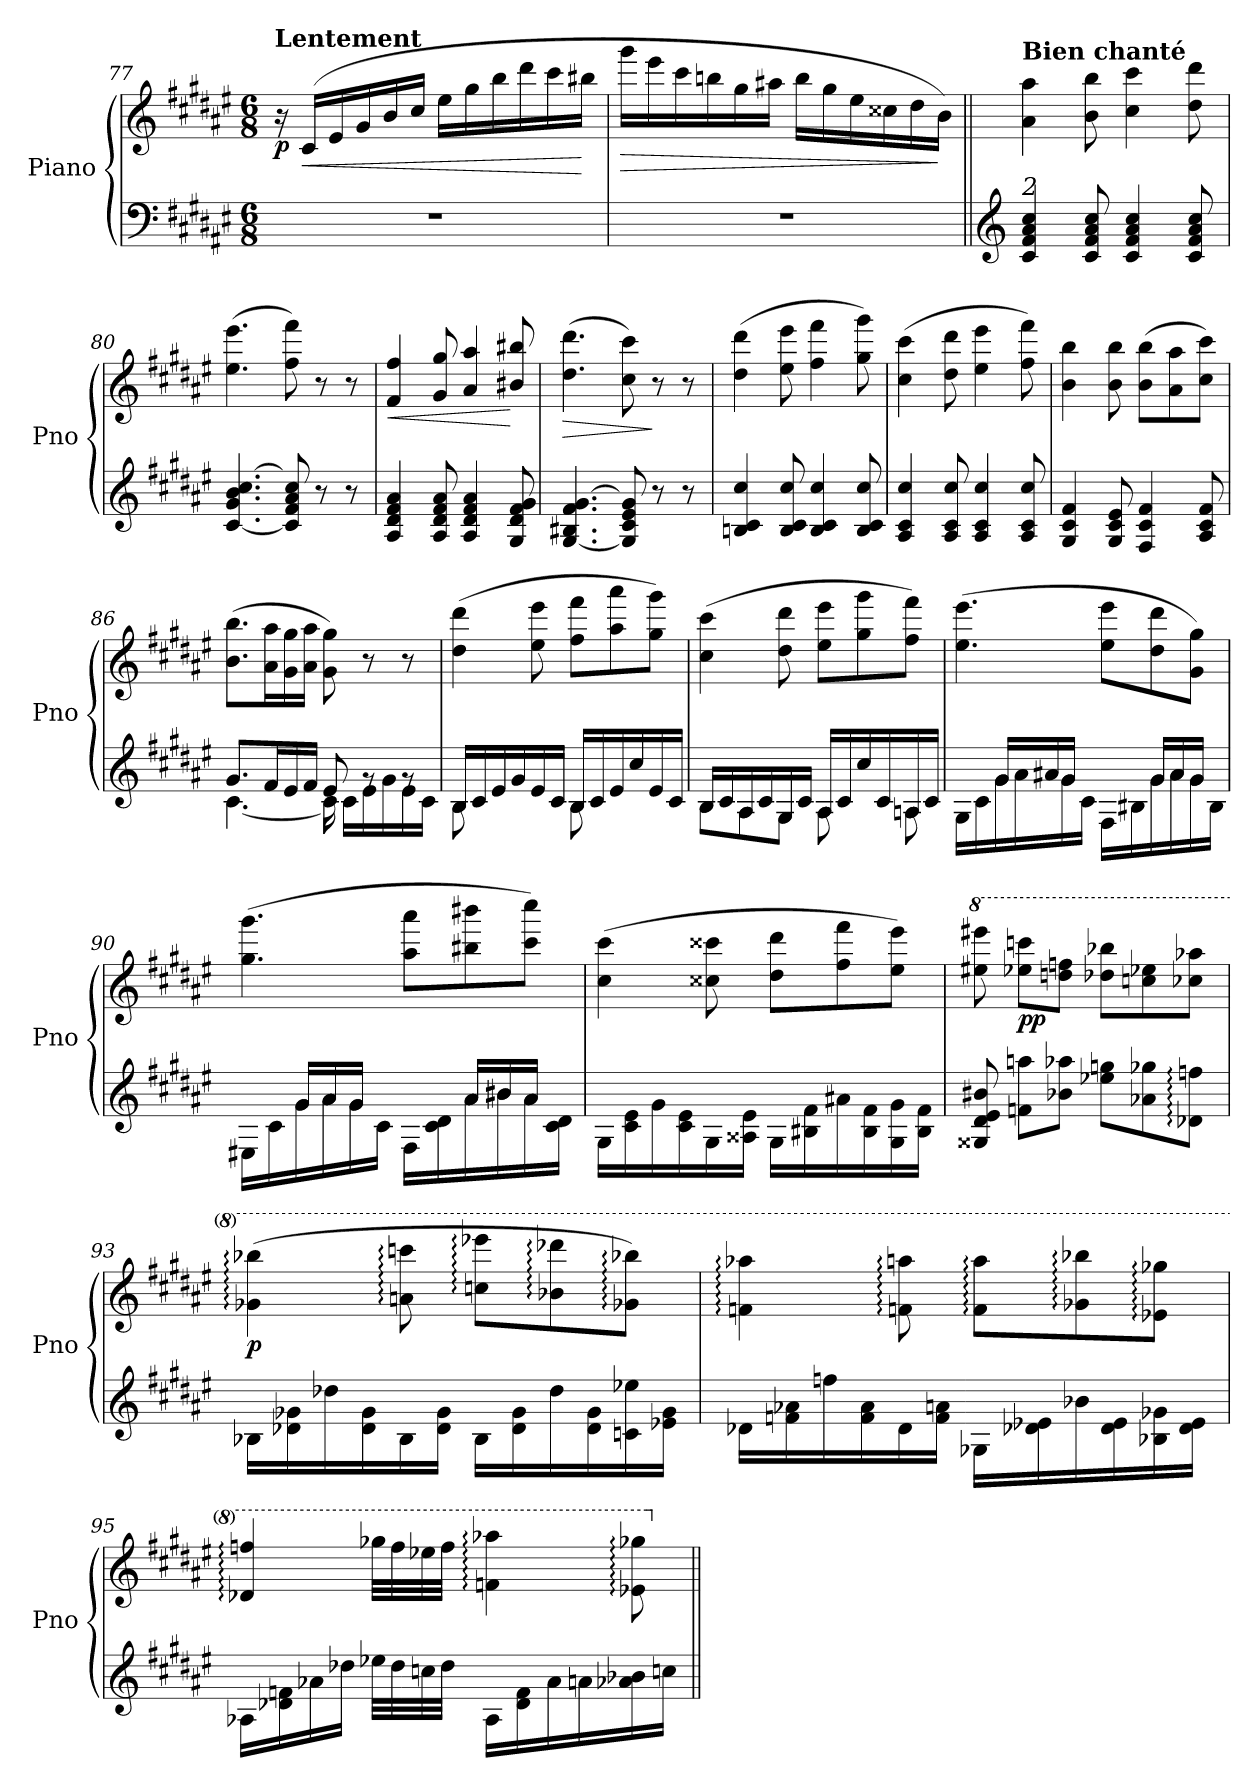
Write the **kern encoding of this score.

**kern	**kern	**dynam
*part1	*part1	*part1
*staff2	*staff1	*staff1/2
*I"Piano	*	*
*I'Pno	*	*
*clefF4	*clefG2	*
*k[f#c#g#d#a#e#]	*k[f#c#g#d#a#e#]	*
*M6/8	*M6/8	*
*MM44	*MM44	*
=77	=77	=77
!	!LO:TX:a:B:t=Lentement	!
!	!	!LO:DY:b
2.r	16r	p
!	!	!LO:HP:b
.	(16c#/LL	<
.	16e#/	.
.	16g#/	.
.	16b/	.
.	16cc#/JJ	.
.	16ee#\LL	.
.	16gg#\	.
.	16bb\	.
.	16ddd#\	.
.	16ccc#\	.
.	16bb#X\JJ	[
=78	=78	=78
!	!	!LO:HP:b
2.r	16ggg#\LL	>
.	16eee#\	.
.	16ccc#\	.
.	16bbn\	.
.	16gg#\	.
.	16aa#X\JJ	.
.	16bb\LL	.
.	16gg#\	.
.	16ee#\	.
.	16cc##X\	.
.	16dd#\	.
.	16b\JJ)	]
!!LO:LB:g=z
=79||	=79||	=79||
*clefG2	*	*
!	!LO:TX:a:B:t=Bien chanté	!
!LO:TX:a:i:t=2	!	!
!	!	!LO:DY:b
4c#/ 4f#/ 4a#/ 4cc#/	4a#\ 4aa#\	other-dynamics
8c#/ 8f#/ 8a#/ 8cc#/	8b\ 8bb\	.
4c#/ 4f#/ 4a#/ 4cc#/	4cc#\ 4ccc#\	.
8c#/ 8f#/ 8a#/ 8cc#/	8dd#\ 8ddd#\	.
=80	=80	=80
[4.c#/ 4.g#/ 4.b/ [4.cc#/	(4.ee#\ 4.eee#\	.
8c#/] 8f#/ 8a#/ 8cc#/]	8ff#\ 8fff#\)	.
8r	8r	.
8r	8r	.
=81	=81	=81
!	!	!LO:HP:b
4A#/ 4d#/ 4f#/ 4a#/	4f#/ 4ff#/	<
8A#/ 8d#/ 8f#/ 8a#/	8g#/ 8gg#/	.
4A#/ 4d#/ 4f#/ 4a#/	4a#/ 4aa#/	.
8G#/ 8d#/ 8f#/ 8g#/	8b#X/ 8bb#X/	[
=82	=82	=82
!	!	!LO:HP:b
[4.G#/ 4.B#X/ 4.f#/ [4.g#/	(4.dd#\ 4.ddd#\	>
8G#/] 8c#/ 8e#/ 8g#/]	8cc#\ 8ccc#\)	.
8r	8r	]
8r	8r	.
=83	=83	=83
4Bn/ 4c#/ 4cc#/	(4dd#\ 4ddd#\	.
8B/ 8c#/ 8cc#/	8ee#\ 8eee#\	.
4B/ 4c#/ 4cc#/	4ff#\ 4fff#\	.
8B/ 8c#/ 8cc#/	8gg#\ 8ggg#\)	.
=84	=84	=84
4A#/ 4c#/ 4cc#/	(4cc#\ 4ccc#\	.
8A#/ 8c#/ 8cc#/	8dd#\ 8ddd#\	.
4A#/ 4c#/ 4cc#/	4ee#\ 4eee#\	.
8A#/ 8c#/ 8cc#/	8ff#\ 8fff#\)	.
!!LO:PB:g=z
=85	=85	=85
4G#/ 4c#/ 4f#/	4b\ 4bb\	.
8G#/ 8c#/ 8e#/	8b\ 8bb\	.
4F#/ 4c#/ 4f#/	(8b\ 8bb\L	.
.	8a#\ 8aa#\	.
8A#/ 8c#/ 8f#/	8cc#\ 8ccc#\J)	.
=86	=86	=86
*^	*	*
8.g#/L	[4.c#\	(8.b\ 8.bb\L	.
16f#/L	.	16a#\ 16aa#\L	.
16e#/	.	16g#\ 16gg#\	.
16f#/JJ	.	16a#\ 16aa#\JJ	.
8e#/	16c#\]	8g#\ 8gg#\)	.
.	16c#\LL	.	.
8rg	16e#\	8r	.
.	16g#\	.	.
8rg	16e#\	8r	.
.	16c#\JJ	.	.
=87	=87	=87	=87
16B/LL	8B\	(4dd#\ 4ddd#\	.
16c#/	.	.	.
16e#/	4ryy	.	.
16g#/	.	.	.
16e#/	.	8ee#\ 8eee#\	.
16c#/JJ	.	.	.
16B/LL	8B\	8ff#\ 8fff#\L	.
16c#/	.	.	.
16e#/	4ryy	8aa#\ 8aaa#\	.
16cc#/	.	.	.
16e#/	.	8gg#\ 8ggg#\J)	.
16c#/JJ	.	.	.
=88	=88	=88	=88
16B/LL	8B\L	(4cc#\ 4ccc#\	.
16c#/	.	.	.
16A#/	8A#\	.	.
16c#/	.	.	.
16G#/	8G#\J	8dd#\ 8ddd#\	.
16c#/JJ	.	.	.
16A#/LL	8A#\	8ee#\ 8eee#\L	.
16c#/	.	.	.
16cc#/	8ryy	8gg#\ 8ggg#\	.
16c#/	.	.	.
16An/	8A\	8ff#\ 8fff#\J)	.
16c#/JJ	.	.	.
!!LO:LB:g=z
=89	=89	=89	=89
16G#\LL	8ryy	(4.ee#\ 4.eee#\	.
16c#\	.	.	.
16g#\	16g#/LL	.	.
16a#\	16a#X/	.	.
16g#\	16g#/JJ	.	.
16c#\JJ	8.ryy	.	.
16F#\LL	.	8ee#\ 8eee#\L	.
16B#X\	.	.	.
16g#\	16g#/LL	8dd#\ 8ddd#\	.
16a#\	16a#/	.	.
16g#\	16g#/JJ	8g#\ 8gg#\J)	.
16B#\JJ	16ryy	.	.
=90	=90	=90	=90
16E#X\LL	8ryy	(4.gg#\ 4.ggg#\	.
16c#\	.	.	.
16g#\	16g#/LL	.	.
16a#\	16a#/	.	.
16g#\	16g#/JJ	.	.
16c#\JJ	8.ryy	.	.
16F#\LL	.	8aa#\ 8aaa#\L	.
16c#\ 16d#\	.	.	.
16a#\	16a#/LL	8bb#X\ 8bbb#X\	.
16b#X\	16b#/	.	.
16a#\	16a#/JJ	8ccc#\ 8cccc#\J)	.
16c#\ 16d#\JJ	16ryy	.	.
*v	*v	*	*
=91	=91	=91
16G#\LL	(4cc#\ 4ccc#\	.
16c#\ 16e#\	.	.
16g#\	.	.
16c#\ 16e#\	.	.
16G#\	8cc##X\ 8ccc##X\	.
16A##X\ 16e#\JJ	.	.
16G#\LL	8dd#\ 8ddd#\L	.
16B#X\ 16f#\	.	.
16a#X\	8ff#\ 8fff#\	.
16B#\ 16f#\	.	.
16G#\ 16g#\	8ee#\ 8eee#\J)	.
16B#\ 16f#\JJ	.	.
!!LO:LB:g=z
=92	=92	=92
*	*8va	*
8G##X/ 8d#/ 8e#/ 8b#X/	8eee#X\ 8eeee#X\	.
!	!	!LO:DY:b
8fn\ 8aan\L	8eee-X\ 8ccccn\L	pp
8b-X\ 8aa-X\J	8dddn\ 8fffn\J	.
8ee-X\ 8ggn\L	8ddd-X\ 8bbb-X\L	.
8a-X\ 8gg-X\	8cccn\ 8eee-X\	.
8d-X\: 8ffn\:J	8ccc-X\ 8aaa-X\J	.
=93	=93	=93
!	!	!LO:DY:b
16B-X\LL	(4gg-X\: 4bbb-X\:	p
16d-X\ 16g-X\	.	.
16dd-X\	.	.
16d-\ 16g-\	.	.
16B-\	8aan\: 8ccccn\:	.
16d-\ 16g-\JJ	.	.
16B-\LL	8cccn\: 8eeee-X\:L	.
16d-\ 16g-\	.	.
16dd-\	8bb-X\: 8dddd-X\:	.
16d-\ 16g-\	.	.
16cn\ 16ee-X\	8gg-X\: 8bbb-X\:J)	.
16e-X\ 16g-\JJ	.	.
=94	=94	=94
16d-X\LL	4ffn\: 4aaa-X\:	.
16fn\ 16a-X\	.	.
16ffn\	.	.
16f\ 16a-\	.	.
16d-\	8ffn\: 8aaan\:	.
16f\ 16an\JJ	.	.
16G-X\LL	8ff\: 8aaa\:L	.
16d-X\ 16e-X\	.	.
16b-X\	8gg-X\: 8bbb-X\:	.
16d-\ 16e-\	.	.
16B-X\ 16g-X\	8ee-X\: 8ggg-X\:J	.
16d-\ 16e-\JJ	.	.
!!LO:LB:g=z
=95	=95	=95
16A-X\LL	4dd-X/: 4fffn/:	.
16d-X\ 16fn\	.	.
16a-X\	.	.
16dd-X\JJ	.	.
32ee-X\LLL	32ggg-X\LLL	.
32dd-\	32fff\	.
32ccn\	32eee-X\	.
32dd-\JJJ	32fff\JJJ	.
16A-\LL	4ffn\: 4aaa-X\:	.
16d-\ 16f\	.	.
16a-\	.	.
16an\	.	.
16a-X\ 16b-X\	8ee-X\: 8ggg-X\:	.
16ccn\JJ	.	.
*	*X8va	*
=||	=||	=||
*-	*-	*-
